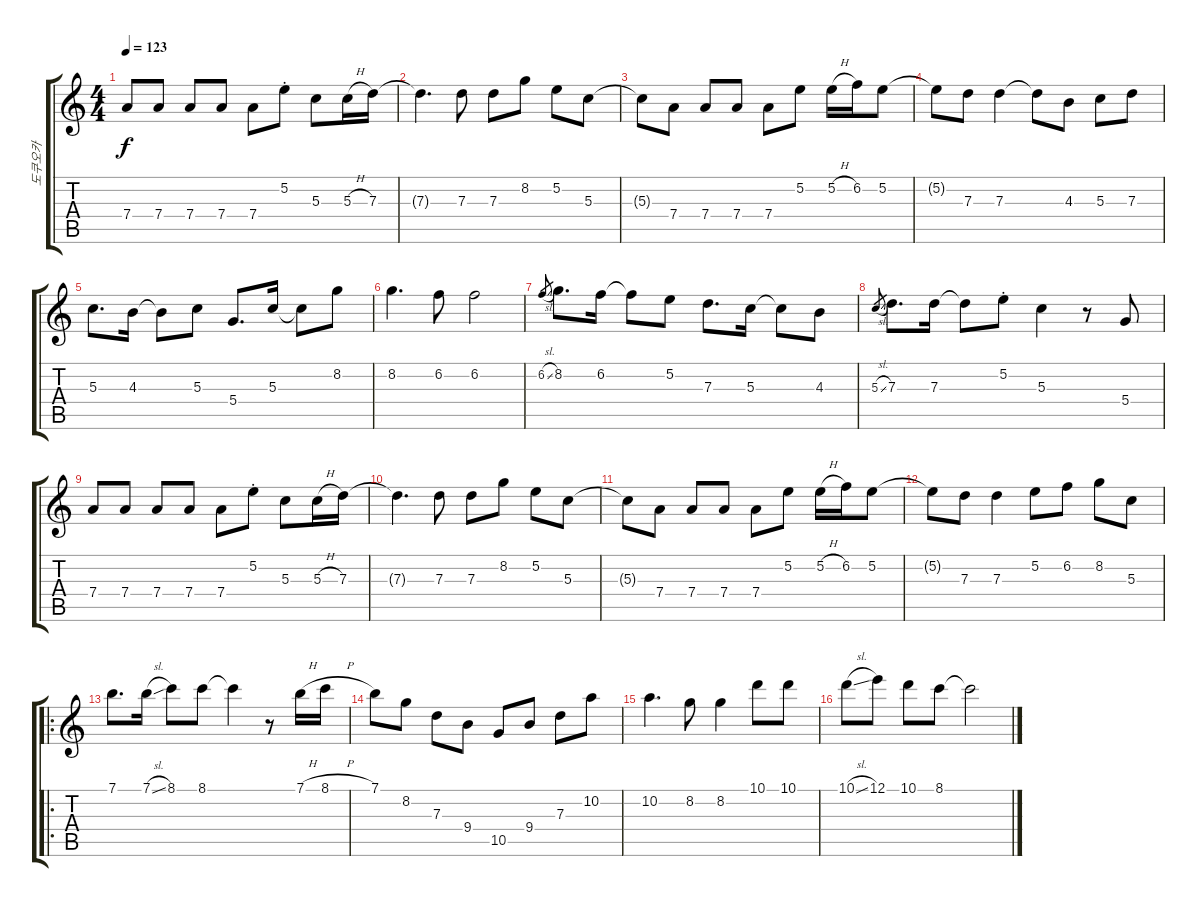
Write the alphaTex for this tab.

\track ("도쿠오카" "도쿠오카") {instrument acousticguitarsteel}
\staff {score tabs}
\tuning (E4 B3 G3 D3 A2 E2) {hide}
\ts (4 4)
\tempo 123
\clef g2
\ks c
7.4.8{dy f} 7.4.8 7.4.8 7.4.8 7.4.8 5.2{st}.8 5.3.8 5.3{h}.16 7.3.16 |
7.3{t}.4{d} 7.3.8 7.3.8 8.2.8 5.2.8 5.3.8 |
5.3{t}.8 7.4.8 7.4.8 7.4.8 7.4.8 5.2.8 5.2{h}.16 6.2.16 5.2.8 |
5.2{t}.8 7.3.8 7.3.4 7.3{t}.8 4.3.8 5.3.8 7.3.8 |
5.3.8{d} 4.3.16 4.3{t}.8 5.3.8 5.4.8{d} 5.3.16 5.3{t}.8 8.2.8 |
8.2.4{d} 6.2.8 6.2.2 |
6.2{sl}.8{gr} 8.2.8{d} 6.2.16 6.2{t}.8 5.2.8 7.3.8{d} 5.3.16 5.3{t}.8 4.3.8 |
5.3{sl}.8{gr} 7.3.8{d} 7.3.16 7.3{t}.8 5.2{st}.8 5.3.4 r.8 5.4.8 |
7.4.8 7.4.8 7.4.8 7.4.8 7.4.8 5.2{st}.8 5.3.8 5.3{h}.16 7.3.16 |
7.3{t}.4{d} 7.3.8 7.3.8 8.2.8 5.2.8 5.3.8 |
5.3{t}.8 7.4.8 7.4.8 7.4.8 7.4.8 5.2.8 5.2{h}.16 6.2.16 5.2.8 |
5.2{t}.8 7.3.8 7.3.4 5.2.8 6.2.8 8.2.8 5.3.8 |
\ro
7.1.8{d} 7.1{sl}.16 8.1.8 8.1.8 8.1{t}.4 r.8 7.1{h}.16 8.1{h}.16 |
7.1.8 8.2.8 7.3.8 9.4.8 10.5.8 9.4.8 7.3.8 10.2.8 |
10.2.4{d} 8.2.8 8.2.4 10.1.8 10.1.8 |
10.1{sl}.8 12.1.8 10.1.8 8.1.8 8.1{t}.2
